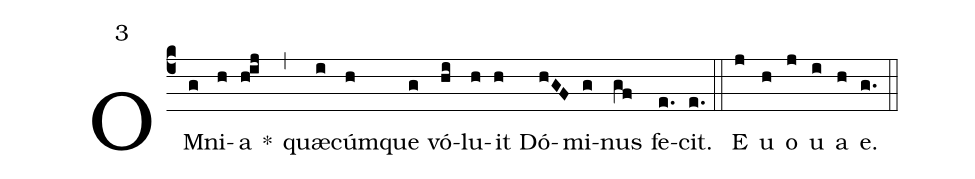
mode:3;
%%
(c4)OM(g)ni(h)a(hij) *(,) quæ(i)cúm(h)que(g) vó(hi)lu(h)it(h) Dó(hGF)mi(g)nus(gf) fe(e.)cit.(e.) (::) <eu>E(j) u(h) o(j) u(i) a(h) e.</eu>(g.) (::)
